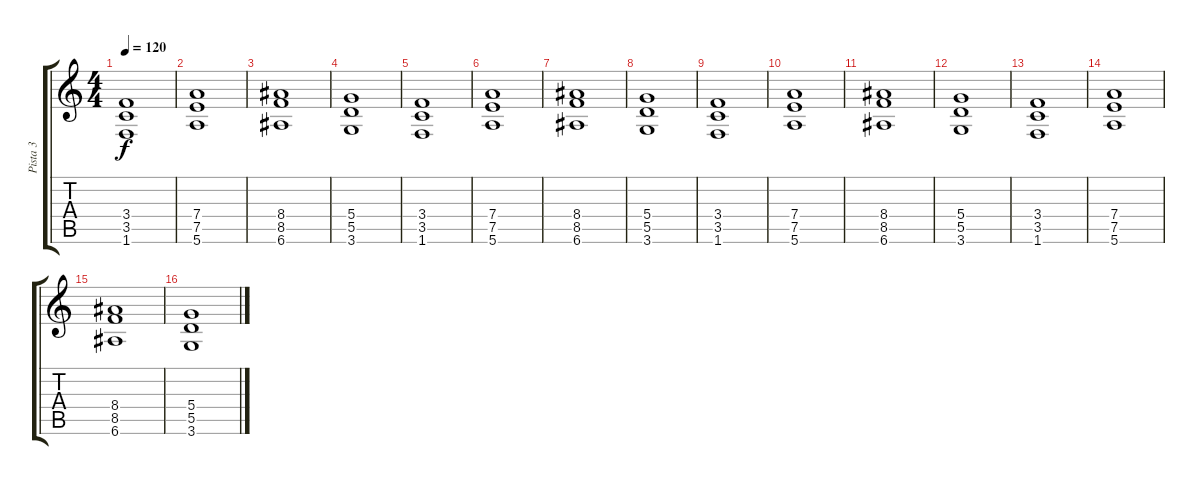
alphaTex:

\track ("Pista 3" "Pista 3") {instrument acousticguitarnylon}
\staff {score tabs}
\tuning (E4 B3 G3 D3 A2 E2) {hide}
\ts (4 4)
\tempo 120
\clef g2
\ks c
(3.4 3.5 1.6).1{dy f instrument acousticguitarnylon} |
(7.4 7.5 5.6).1 |
(8.4 8.5 6.6).1 |
(5.4 5.5 3.6).1 |
(3.4 3.5 1.6).1 |
(7.4 7.5 5.6).1 |
(8.4 8.5 6.6).1 |
(5.4 5.5 3.6).1 |
(3.4 3.5 1.6).1 |
(7.4 7.5 5.6).1 |
(8.4 8.5 6.6).1 |
(5.4 5.5 3.6).1 |
(3.4 3.5 1.6).1 |
(7.4 7.5 5.6).1 |
(8.4 8.5 6.6).1 |
(5.4 5.5 3.6).1
